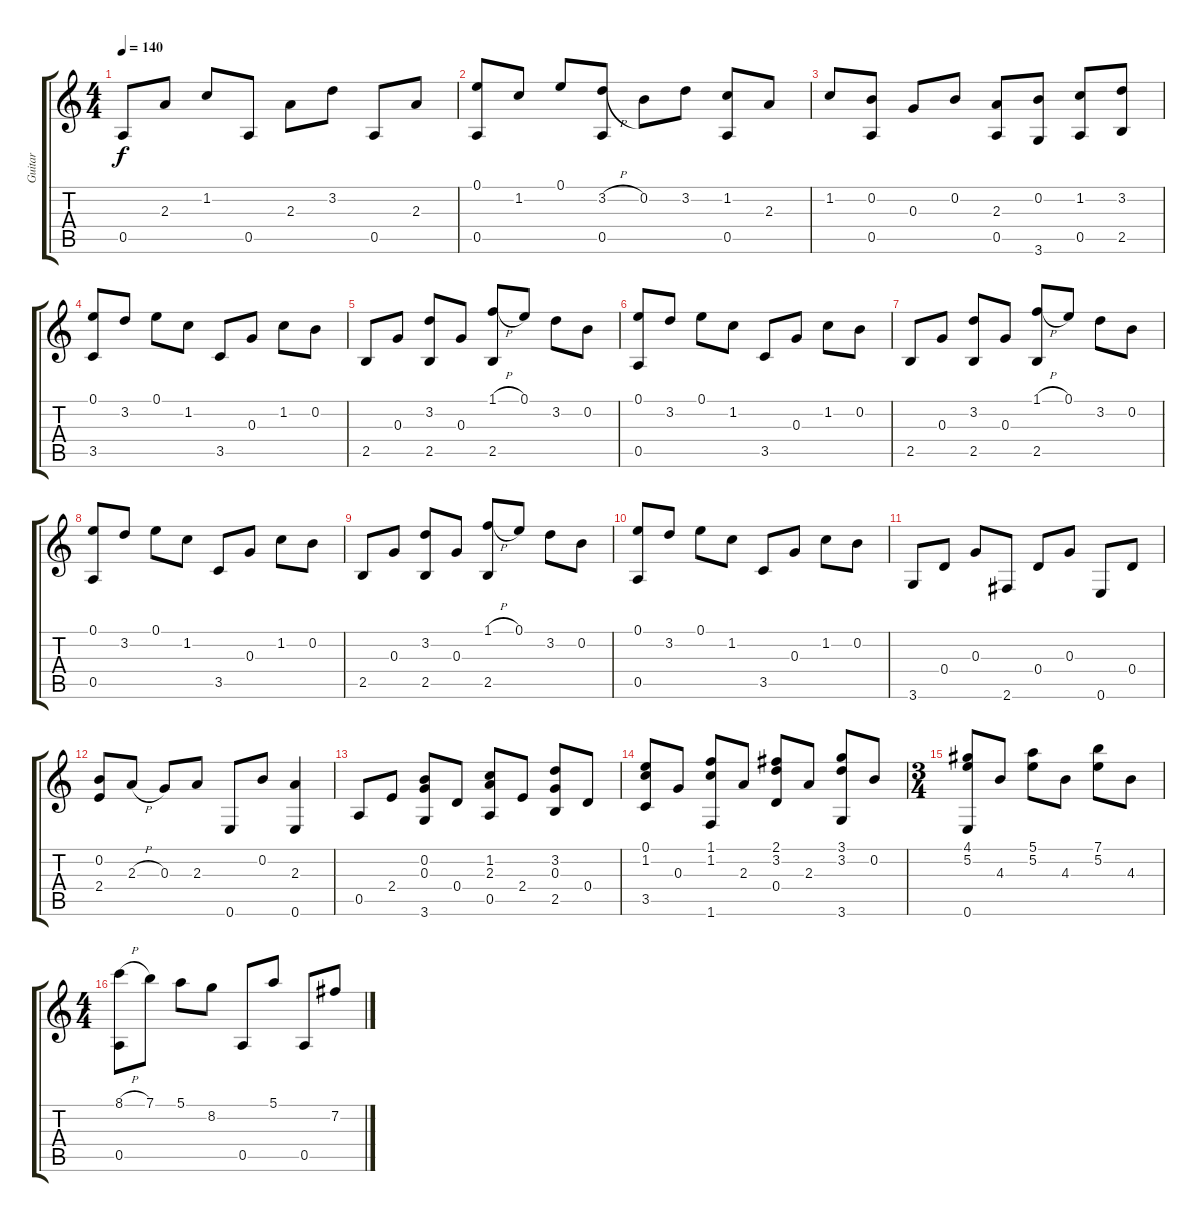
\track ("Guitar" "Guitar") {instrument acousticguitarnylon}
\staff {score tabs}
\tuning (E4 B3 G3 D3 A2 E2) {hide}
\ts (4 4)
\tempo 140
\clef g2
\ks c
0.5.8{dy f} 2.3.8 1.2.8 0.5.8 2.3.8 3.2.8 0.5.8 2.3.8 |
(0.1 0.5).8 1.2.8 0.1.8 (3.2{h} 0.5).8 0.2.8 3.2.8 (1.2 0.5).8 2.3.8 |
1.2.8 (0.2 0.5).8 0.3.8 0.2.8 (2.3 0.5).8 (0.2 3.6).8 (1.2 0.5).8 (3.2 2.5).8 |
(0.1 3.5).8 3.2.8 0.1.8 1.2.8 3.5.8 0.3.8 1.2.8 0.2.8 |
2.5.8 0.3.8 (3.2 2.5).8 0.3.8 (1.1{h} 2.5).8 0.1.8 3.2.8 0.2.8 |
(0.1 0.5).8 3.2.8 0.1.8 1.2.8 3.5.8 0.3.8 1.2.8 0.2.8 |
2.5.8 0.3.8 (3.2 2.5).8 0.3.8 (1.1{h} 2.5).8 0.1.8 3.2.8 0.2.8 |
(0.1 0.5).8 3.2.8 0.1.8 1.2.8 3.5.8 0.3.8 1.2.8 0.2.8 |
2.5.8 0.3.8 (3.2 2.5).8 0.3.8 (1.1{h} 2.5).8 0.1.8 3.2.8 0.2.8 |
(0.1 0.5).8 3.2.8 0.1.8 1.2.8 3.5.8 0.3.8 1.2.8 0.2.8 |
3.6.8 0.4.8 0.3.8 2.6.8 0.4.8 0.3.8 0.6.8 0.4.8 |
(0.2 2.4).8 2.3{h}.8 0.3.8 2.3.8 0.6.8 0.2.8 (2.3 0.6).4 |
0.5.8 2.4.8 (0.2 0.3 3.6).8 0.4.8 (1.2 2.3 0.5).8 2.4.8 (3.2 0.3 2.5).8 0.4.8 |
(0.1 1.2 3.5).8 0.3.8 (1.1 1.2 1.6).8 2.3.8 (2.1 3.2 0.4).8 2.3.8 (3.1 3.2 3.6).8 0.2.8 |
\ts (3 4)
(4.1 5.2 0.6).8 4.3.8 (5.1 5.2).8 4.3.8 (7.1 5.2).8 4.3.8 |
\ts (4 4)
(8.1{h} 0.5).8 7.1.8 5.1.8 8.2.8 0.5.8 5.1.8 0.5.8 7.2.8
